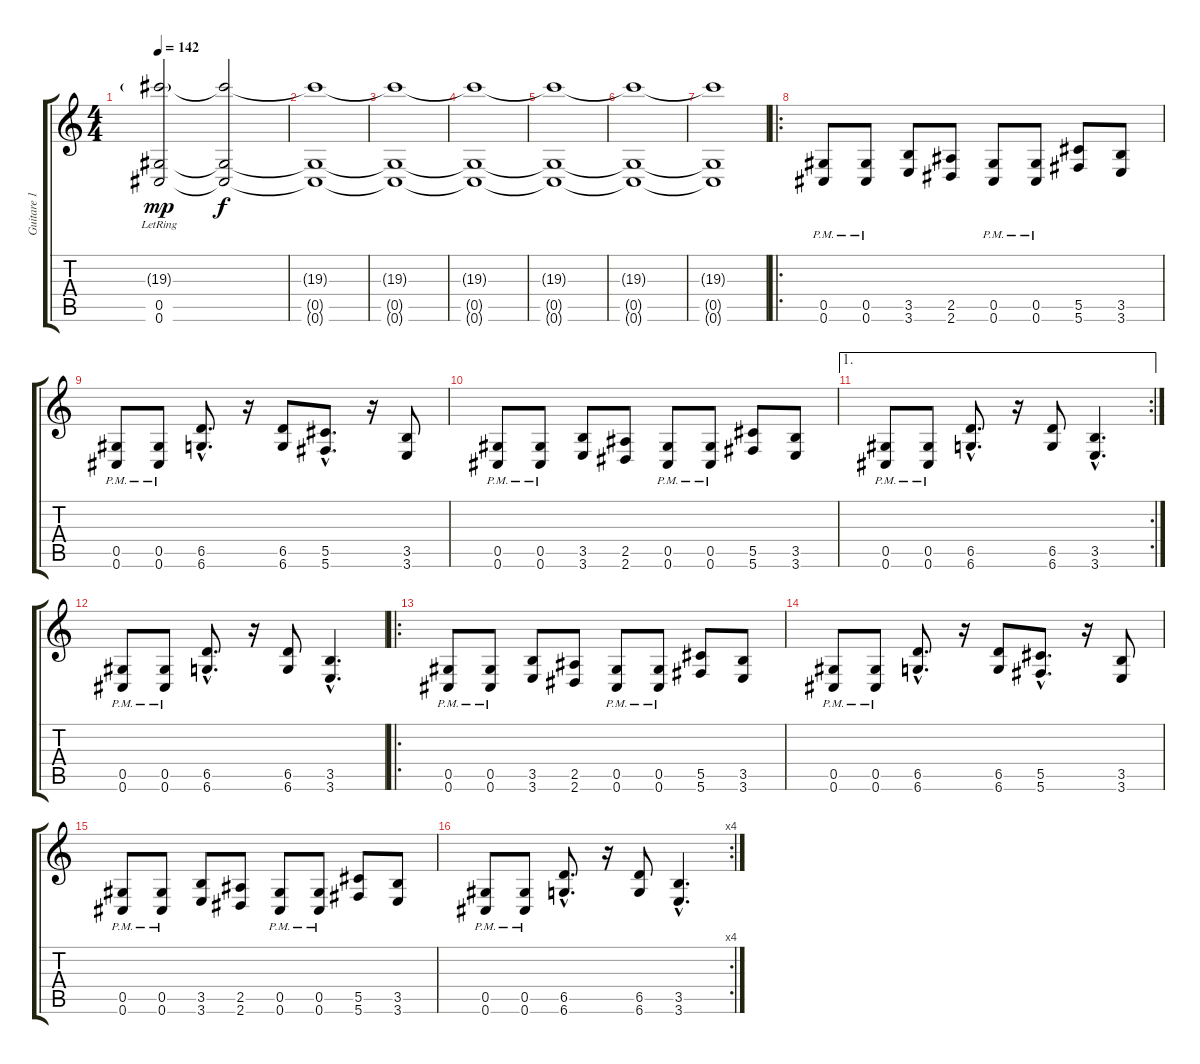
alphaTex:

\track ("Guitare 1" "Guitare 1") {instrument distortionguitar}
\staff {score tabs}
\tuning (Eb4 Bb3 Gb3 Db3 Ab2 Db2) {hide}
\ts (4 4)
\tempo 142
\clef g2
\ks c
(19.3{g lr} 0.5{t} 0.6{t}).2{dy mp} (19.3{t} 0.5{t} 0.6{t}).2{dy f} |
(19.3{t} 0.5{t} 0.6{t}).1 |
(19.3{t} 0.5{t} 0.6{t}).1 |
(19.3{t} 0.5{t} 0.6{t}).1 |
(19.3{t} 0.5{t} 0.6{t}).1 |
(19.3{t} 0.5{t} 0.6{t}).1 |
(19.3{t} 0.5{t} 0.6{t}).1 |
\ro
(0.5{pm} 0.6).8 (0.5{pm} 0.6).8 (3.5 3.6).8 (2.5 2.6).8 (0.5{pm} 0.6).8 (0.5{pm} 0.6).8 (5.5 5.6).8 (3.5 3.6).8 |
(0.5{pm} 0.6).8 (0.5{pm} 0.6).8 (6.5{hac} 6.6{hac}).8{d} r.16 (6.5 6.6).8 (5.5{hac} 5.6{hac}).8{d} r.16 (3.5 3.6).8 |
(0.5{pm} 0.6).8 (0.5{pm} 0.6).8 (3.5 3.6).8 (2.5 2.6).8 (0.5{pm} 0.6).8 (0.5{pm} 0.6).8 (5.5 5.6).8 (3.5 3.6).8 |
\ae 1
\rc 2
(0.5{pm} 0.6).8 (0.5{pm} 0.6).8 (6.5{hac} 6.6{hac}).8{d} r.16 (6.5 6.6).8 (3.5{hac} 3.6{hac}).4{d} |
(0.5{pm} 0.6).8 (0.5{pm} 0.6).8 (6.5{hac} 6.6{hac}).8{d} r.16 (6.5 6.6).8 (3.5{hac} 3.6{hac}).4{d} |
\ro
(0.5{pm} 0.6).8 (0.5{pm} 0.6).8 (3.5 3.6).8 (2.5 2.6).8 (0.5{pm} 0.6).8 (0.5{pm} 0.6).8 (5.5 5.6).8 (3.5 3.6).8 |
(0.5{pm} 0.6).8 (0.5{pm} 0.6).8 (6.5{hac} 6.6{hac}).8{d} r.16 (6.5 6.6).8 (5.5{hac} 5.6{hac}).8{d} r.16 (3.5 3.6).8 |
(0.5{pm} 0.6).8 (0.5{pm} 0.6).8 (3.5 3.6).8 (2.5 2.6).8 (0.5{pm} 0.6).8 (0.5{pm} 0.6).8 (5.5 5.6).8 (3.5 3.6).8 |
\rc 4
(0.5{pm} 0.6).8 (0.5{pm} 0.6).8 (6.5{hac} 6.6{hac}).8{d} r.16 (6.5 6.6).8 (3.5{hac} 3.6{hac}).4{d}
